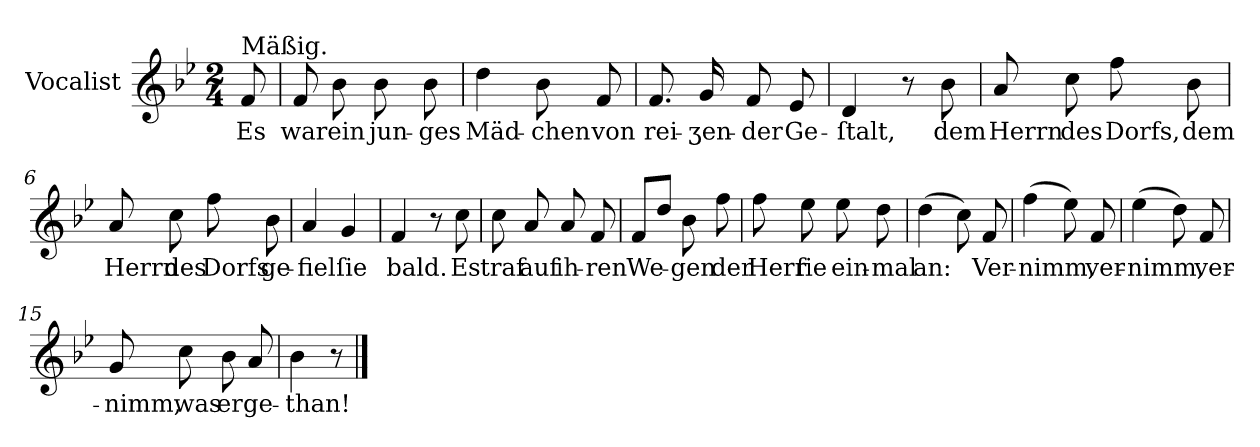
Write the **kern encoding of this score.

**kern	**text
*part1	*part1
*staff1	*staff1
*I"Vocalist	*
*k[b-e-]	*
*B-:	*
*M2/4	*
=	=
!LO:TX:a:t=Mäßig.	!
8f	Es
=1	=1
8f	war
8b-	ein
8b-	jun-
8b-	-ges
=2	=2
4dd	Mäd-
8b-	-chen
8f	von
=3	=3
8.f	rei-
16g	-ʒen-
8f	-der
8e-	Ge-
=4	=4
4d	-ſtalt,
8r	.
8b-	dem
=5	=5
8a	Herrn
8cc	des
8ff	Dorfs,
8b-	dem
=6	=6
8a	Herrn
8cc	des
8ff	Dorfs
8b-	ge-
=7	=7
4a	-fiel
4g	ſie
=8	=8
4f	bald.
8r	.
8cc	Es
=9	=9
8cc	traf
8a	auf
8a	ih-
8f	-ren
=10	=10
8fL	We-
8ddJ	.
8b-	-gen
8ff	der
=11	=11
8ff	Herr
8ee-	ſie
8ee-	ein-
8dd	-mal
=12	=12
(4dd	an:
8cc)	.
8f	Ver-
=13	=13
(4ff	-nimm,
8ee-)	.
8f	ver-
=14	=14
(4ee-	-nimm,
8dd)	.
8f	ver-
=15	=15
8g	-nimm,
8cc	was
8b-	er
8a	ge-
=16	=16
4b-	-than!
8r	.
==	==
*-	*-
